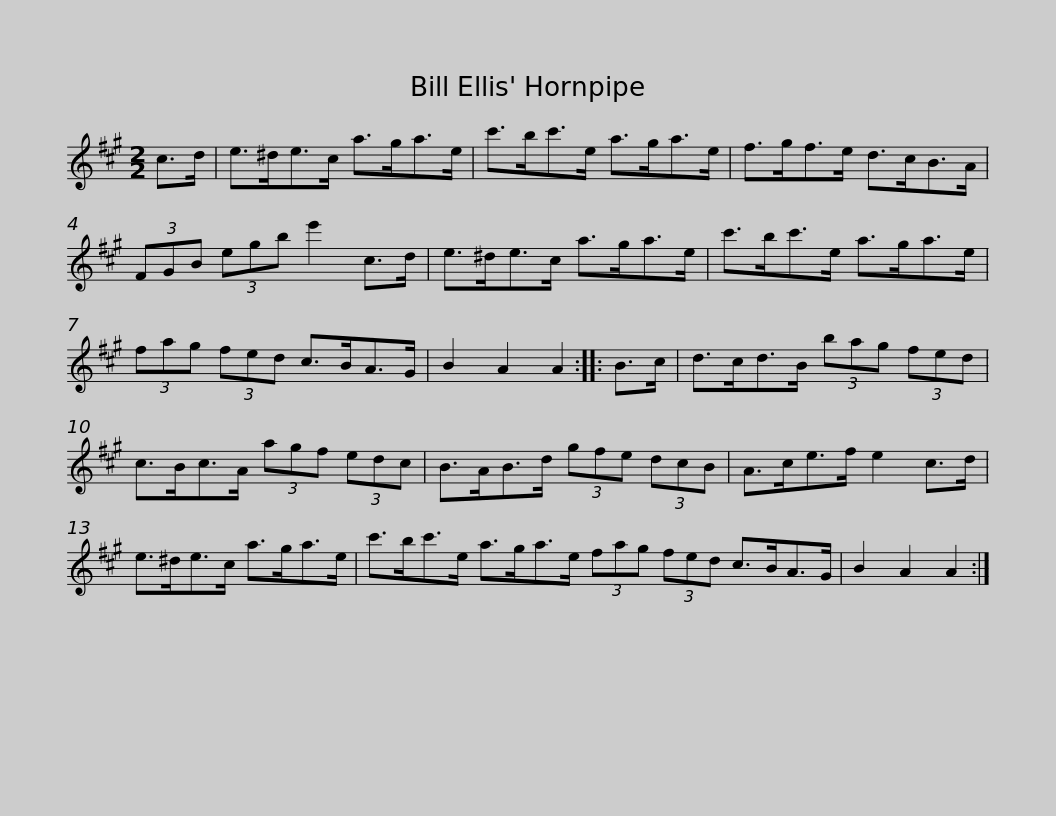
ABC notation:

X:1
L:1/8
M:2/2
I:linebreak $
K:A
V:1 treble
V:1
 c>d | e>^de>c a>ga>e | c'>bc'>e a>ga>e | f>gf>e d>cB>A | (3FGB (3egb e'2 c>d |$ %5
 e>^de>c a>ga>e | c'>bc'>e a>ga>e | (3fag (3fed c>BA>G | B2 A2 A2 :: B>c |$ %10
 d>cd>B (3bag (3fed | c>Bc>A (3agf (3edc | B>AB>d (3gfe (3dcB | A>ce>f e2 c>d |$ e>^de>c a>ga>e | %15
 c'>bc'>e a>ga>e (3fag (3fed c>BA>G | B2 A2 A2 :| %17
